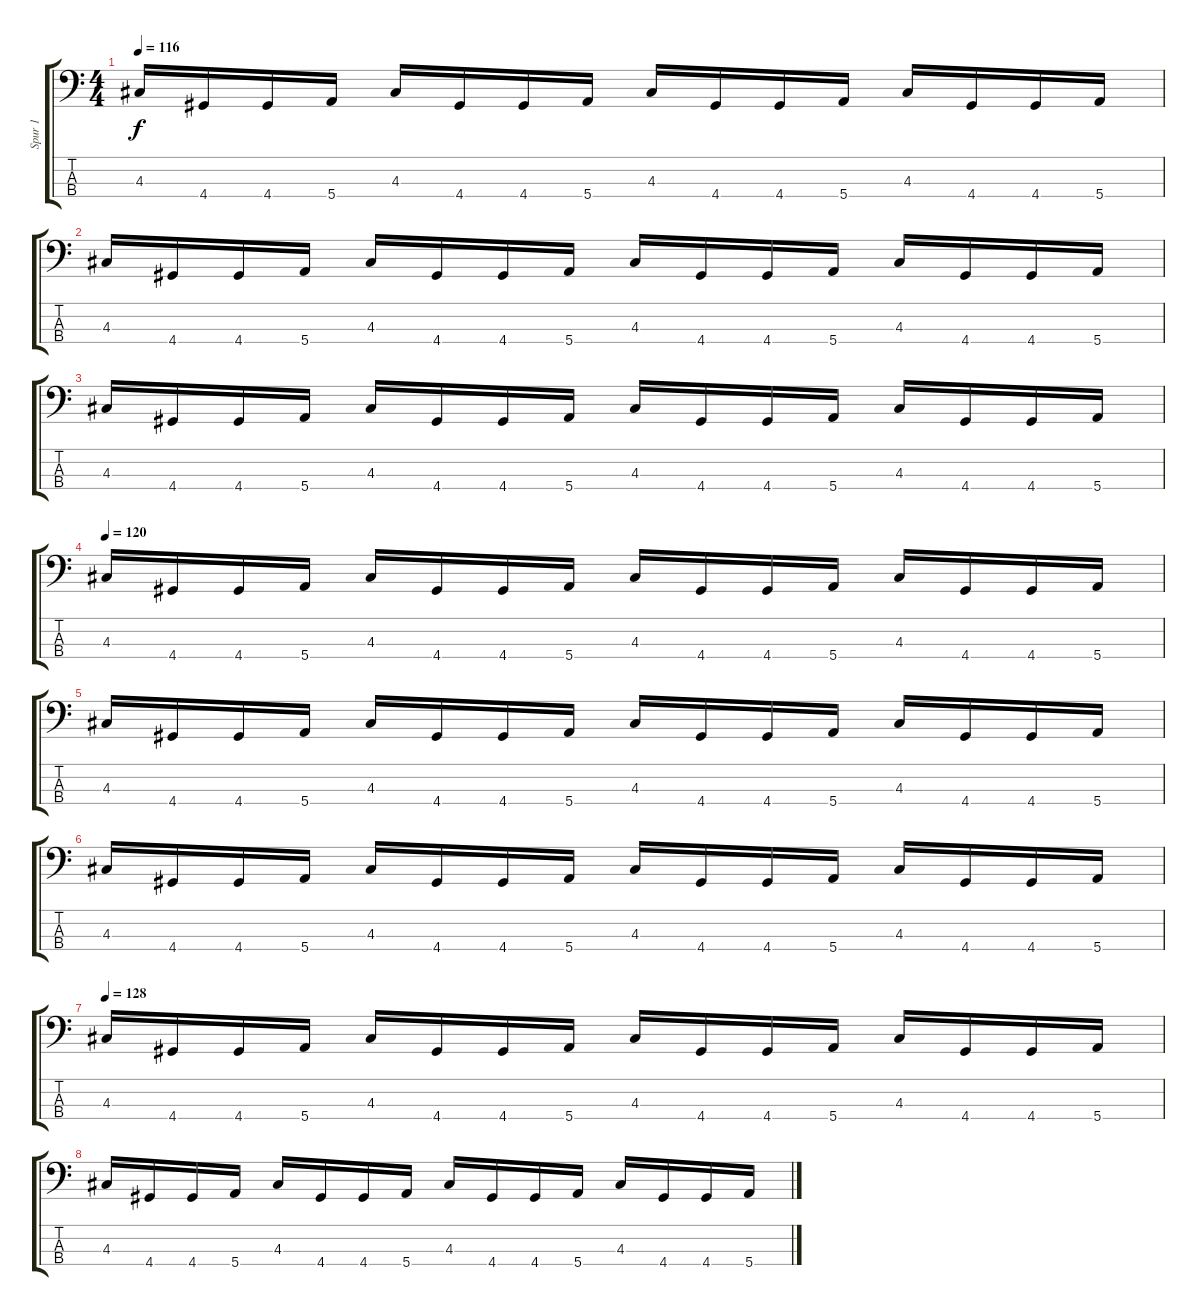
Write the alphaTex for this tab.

\track ("Spur 1" "Spur 1") {instrument electricbassfinger}
\staff {score tabs}
\tuning (G2 D2 A1 E1) {hide}
\ts (4 4)
\tempo 116
\clef f4
\ks c
4.3.16{dy f} 4.4.16 4.4.16 5.4.16 4.3.16 4.4.16 4.4.16 5.4.16 4.3.16 4.4.16 4.4.16 5.4.16 4.3.16 4.4.16 4.4.16 5.4.16 |
4.3.16 4.4.16 4.4.16 5.4.16 4.3.16 4.4.16 4.4.16 5.4.16 4.3.16 4.4.16 4.4.16 5.4.16 4.3.16 4.4.16 4.4.16 5.4.16 |
4.3.16 4.4.16 4.4.16 5.4.16 4.3.16 4.4.16 4.4.16 5.4.16 4.3.16 4.4.16 4.4.16 5.4.16 4.3.16 4.4.16 4.4.16 5.4.16 |
\tempo 120
4.3.16 4.4.16 4.4.16 5.4.16 4.3.16 4.4.16 4.4.16 5.4.16 4.3.16 4.4.16 4.4.16 5.4.16 4.3.16 4.4.16 4.4.16 5.4.16 |
4.3.16 4.4.16 4.4.16 5.4.16 4.3.16 4.4.16 4.4.16 5.4.16 4.3.16 4.4.16 4.4.16 5.4.16 4.3.16 4.4.16 4.4.16 5.4.16 |
4.3.16 4.4.16 4.4.16 5.4.16 4.3.16 4.4.16 4.4.16 5.4.16 4.3.16 4.4.16 4.4.16 5.4.16 4.3.16 4.4.16 4.4.16 5.4.16 |
\tempo 128
4.3.16 4.4.16 4.4.16 5.4.16 4.3.16 4.4.16 4.4.16 5.4.16 4.3.16 4.4.16 4.4.16 5.4.16 4.3.16 4.4.16 4.4.16 5.4.16 |
4.3.16 4.4.16 4.4.16 5.4.16 4.3.16 4.4.16 4.4.16 5.4.16 4.3.16 4.4.16 4.4.16 5.4.16 4.3.16 4.4.16 4.4.16 5.4.16
